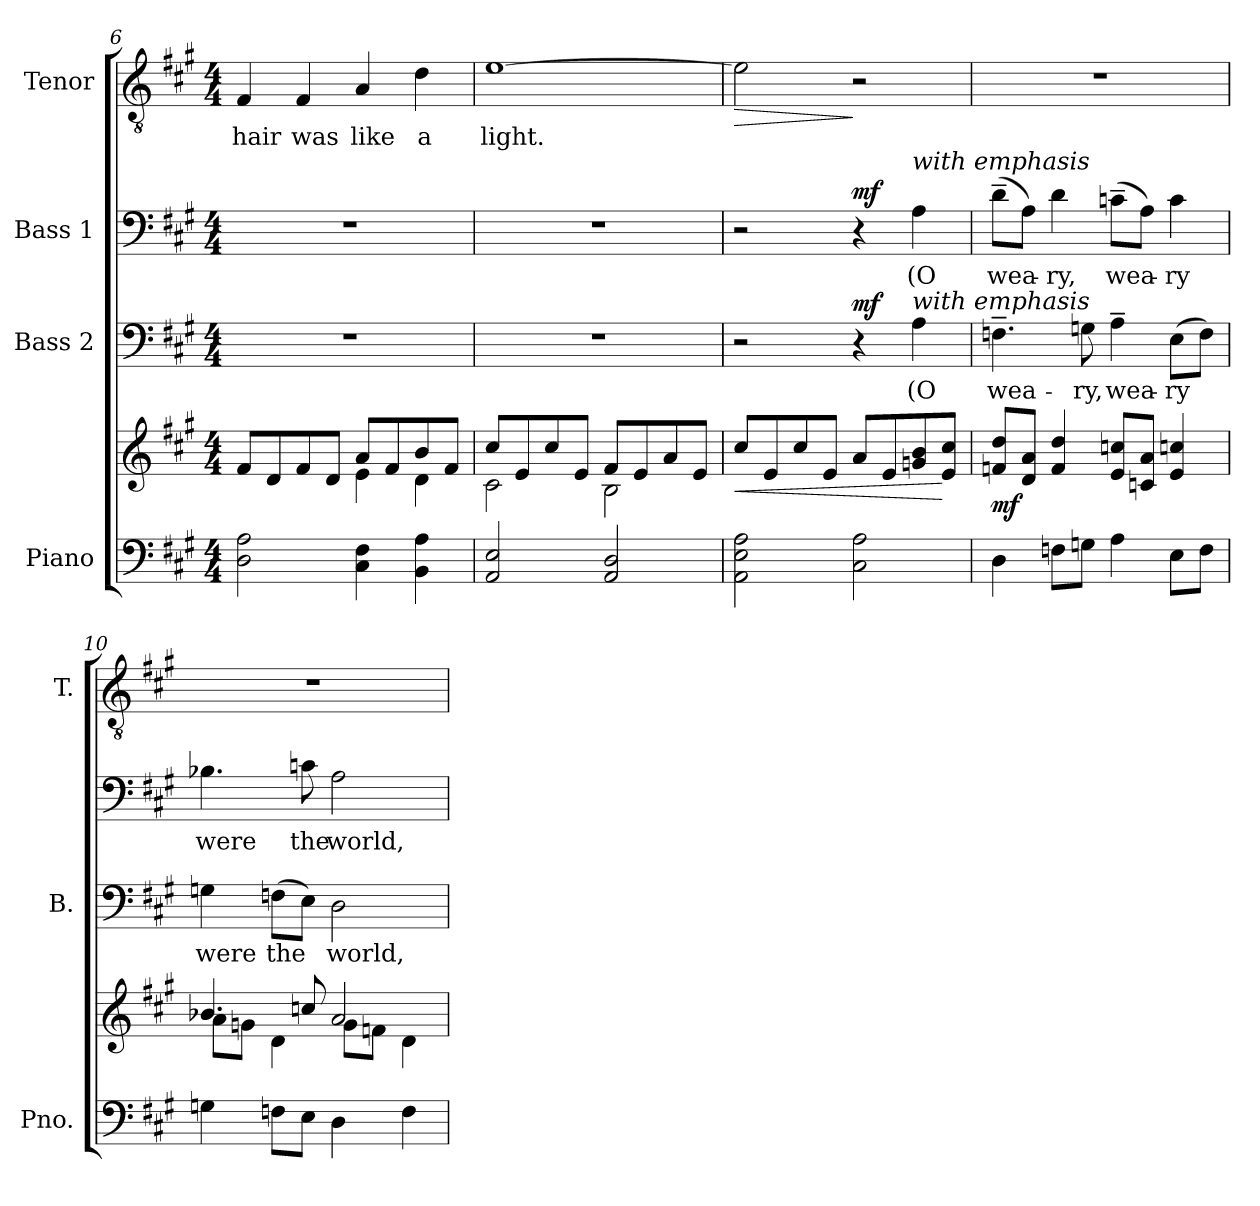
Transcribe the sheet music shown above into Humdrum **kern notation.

**kern	**kern	**dynam	**kern	**text	**dynam	**kern	**text	**dynam	**kern	**text	**dynam
*part4	*part4	*part4	*part3	*part3	*part3	*part2	*part2	*part2	*part1	*part1	*part1
*staff5	*staff4	*staff4/5	*staff3	*staff3	*staff3	*staff2	*staff2	*staff2	*staff1	*staff1	*staff1
*I"Piano	*	*	*I"Bass 2	*	*	*I"Bass 1	*	*	*I"Tenor	*	*
*I'Pno.	*	*	*I'B.	*	*	*	*	*	*I'T.	*	*
!!LO:LB:g=z
*clefF4	*clefG2	*	*clefF4	*	*	*clefF4	*	*	*clefGv2	*	*
*	*	*	*	*	*	*	*	*	*ITrd7c12	*	*
*k[f#c#g#]	*k[f#c#g#]	*	*k[f#c#g#]	*	*	*k[f#c#g#]	*	*	*k[f#c#g#]	*	*
*A:	*A:	*	*A:	*	*	*A:	*	*	*A:	*	*
*M4/4	*M4/4	*	*M4/4	*	*	*M4/4	*	*	*M4/4	*	*
=6	=6	=6	=6	=6	=6	=6	=6	=6	=6	=6	=6
*	*^	*	*	*	*	*	*	*	*	*	*
!	!	!	!	!	!	!	!	!	!	!	!LO:LY:b:color=#000000	!
2Di\ 2Ai	8f#i/L	2ryy	.	1r	.	.	1r	.	.	4FF#i/	hair	.
.	8di/	.	.	.	.	.	.	.	.	.	.	.
!	!	!	!	!	!	!	!	!	!	!	!LO:LY:b:color=#000000	!
.	8f#i/	.	.	.	.	.	.	.	.	4FF#i/	was	.
.	8di/J	.	.	.	.	.	.	.	.	.	.	.
!	!	!	!	!	!	!	!	!	!	!	!LO:LY:b:color=#000000	!
4C#i\ 4F#i	8ai/L	4ei\	.	.	.	.	.	.	.	4AAi/	like	.
.	8f#i/	.	.	.	.	.	.	.	.	.	.	.
!	!	!	!	!	!	!	!	!	!	!	!LO:LY:b:color=#000000	!
4BBi\ 4Ai	8bi/	4di\	.	.	.	.	.	.	.	4Di\	a	.
.	8f#i/J	.	.	.	.	.	.	.	.	.	.	.
=7	=7	=7	=7	=7	=7	=7	=7	=7	=7	=7	=7	=7
!	!	!	!	!	!	!	!	!	!	!	!LO:LY:b:color=#000000	!
2AAi/ 2Ei	8cc#i/L	2c#i\	.	1r	.	.	1r	.	.	[1Ei	light.	.
.	8ei/	.	.	.	.	.	.	.	.	.	.	.
.	8cc#i/	.	.	.	.	.	.	.	.	.	.	.
.	8ei/J	.	.	.	.	.	.	.	.	.	.	.
2AAi/ 2Di	8f#i/L	2Bi\	.	.	.	.	.	.	.	.	.	.
.	8ei/	.	.	.	.	.	.	.	.	.	.	.
.	8ai/	.	.	.	.	.	.	.	.	.	.	.
.	8ei/J	.	.	.	.	.	.	.	.	.	.	.
*	*v	*v	*	*	*	*	*	*	*	*	*	*
=8	=8	=8	=8	=8	=8	=8	=8	=8	=8	=8	=8
!	!	!LO:HP:b	!	!	!	!	!	!	!	!	!LO:HP:b
2AAi\ 2Ei 2Ai	8cc#i/L	<	2r	.	.	2r	.	.	2Ei\]	.	>
.	8ei/	.	.	.	.	.	.	.	.	.	.
.	8cc#i/	.	.	.	.	.	.	.	.	.	.
.	8ei/J	.	.	.	.	.	.	.	.	.	.
2C#i\ 2Ai	8ai/L	.	4r	.	mf	4r	.	mf	2r	.	]
.	8ei/	.	.	.	.	.	.	.	.	.	.
!	!	!	!	!LO:LY:b:color=#000000	!	!	!	!	!	!	!
!	!	!	!	!	!	!LO:TX:a:i:t=with emphasis	!	!	!	!	!
!	!	!	!LO:TX:a:i:t=with emphasis	!	!	!	!	!	!	!	!
!	!	!	!	!	!	!	!LO:LY:b:color=#000000	!	!	!	!
.	8gni/ 8bi	.	4Ai\	(O	.	4Ai\	(O	.	.	.	.
.	8ei/ 8cc#iJ	[	.	.	.	.	.	.	.	.	.
=9	=9	=9	=9	=9	=9	=9	=9	=9	=9	=9	=9
!	!	!	!	!LO:LY:b:color=#000000	!	!	!	!	!	!	!
!	!	!	!	!	!	!	!LO:LY:b:color=#000000	!	!	!	!
4Di\	8fni/ 8ddiL	mf	4.Fn~i\	wea-	.	(8d~i\L	wea-	.	1r	.	.
.	8di/ 8aiJ	.	.	.	.	8Ai\J)	.	.	.	.	.
!	!	!	!	!	!	!	!LO:LY:b:color=#000000	!	!	!	!
8Fni\L	4fi/ 4ddi	.	.	.	.	4di\	-ry,	.	.	.	.
!	!	!	!	!LO:LY:b:color=#000000	!	!	!	!	!	!	!
8Gni\J	.	.	8Gni\	-ry,	.	.	.	.	.	.	.
!	!	!	!	!LO:LY:b:color=#000000	!	!	!	!	!	!	!
!	!	!	!	!	!	!	!LO:LY:b:color=#000000	!	!	!	!
4Ai\	8ei/ 8ccniL	.	4A~i\	wea-	.	(8cn~i\L	wea-	.	.	.	.
.	8cni/ 8aiJ	.	.	.	.	8Ai\J)	.	.	.	.	.
!	!	!	!	!LO:LY:b:color=#000000	!	!	!	!	!	!	!
!	!	!	!	!	!	!	!LO:LY:b:color=#000000	!	!	!	!
8Ei\L	4ei/ 4ccni	.	(8Ei\L	-ry	.	4ci\	-ry	.	.	.	.
8Fi\J	.	.	8Fi\J)	.	.	.	.	.	.	.	.
=10	=10	=10	=10	=10	=10	=10	=10	=10	=10	=10	=10
*	*^	*	*	*	*	*	*	*	*	*	*
!	!	!	!	!	!LO:LY:b:color=#000000	!	!	!	!	!	!	!
!	!	!	!	!	!	!	!	!LO:LY:b:color=#000000	!	!	!	!
4Gni\	4.b-Xi/	8ai\L	.	4Gni\	were	.	4.B-Xi\	were	.	1r	.	.
.	.	8gni\J	.	.	.	.	.	.	.	.	.	.
!	!	!	!	!	!LO:LY:b:color=#000000	!	!	!	!	!	!	!
8Fni\L	.	4di\	.	(8Fni\L	the	.	.	.	.	.	.	.
!	!	!	!	!	!	!	!	!LO:LY:b:color=#000000	!	!	!	!
8Ei\J	8ccni/	.	.	8Ei\J)	.	.	8cni\	the	.	.	.	.
!	!	!	!	!	!LO:LY:b:color=#000000	!	!	!	!	!	!	!
!	!	!	!	!	!	!	!	!LO:LY:b:color=#000000	!	!	!	!
4Di\	2ai/	8gi\L	.	2Di\	world,	.	2Ai\	world,	.	.	.	.
.	.	8fni\J	.	.	.	.	.	.	.	.	.	.
4Fi\	.	4di\	.	.	.	.	.	.	.	.	.	.
*	*v	*v	*	*	*	*	*	*	*	*	*	*
=	=	=	=	=	=	=	=	=	=	=	=
*-	*-	*-	*-	*-	*-	*-	*-	*-	*-	*-	*-
